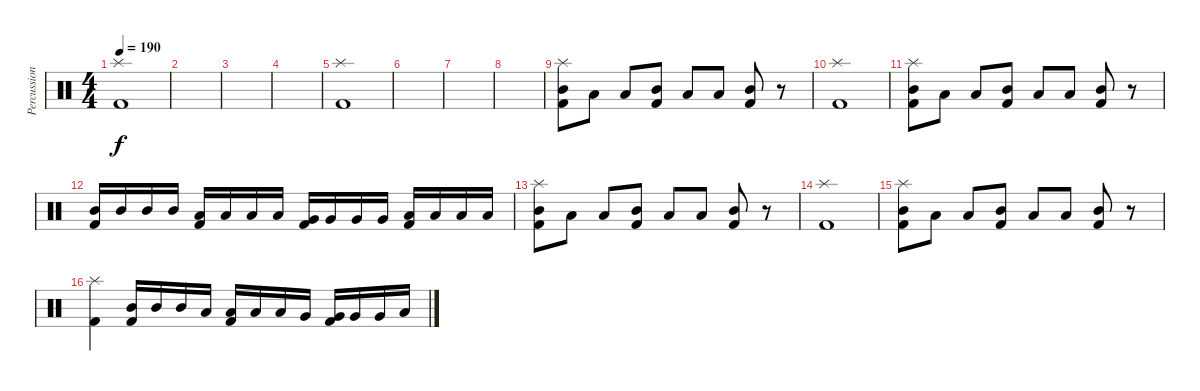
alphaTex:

\track ("Percussion" "Percussion") {instrument percussion}
\staff {score}
\articulation defaults
\ts (4 4)
\tempo 190
\clef neutral
\ks c
("Splash (hit)" "Kick (hit) 2").1{dy f} |
|
|
|
("Splash (hit)" "Kick (hit) 2").1 |
|
|
|
("Mid Tom (hit)" "Splash (hit)" "Kick (hit) 2").8 "Low Tom (hit)".8 "Low Tom (hit)".8 ("Mid Tom (hit)" "Kick (hit) 2").8 "Low Tom (hit)".8 "Low Tom (hit)".8 ("Mid Tom (hit)" "Kick (hit) 2").8 r.8 |
("Splash (hit)" "Kick (hit) 2").1 |
("Mid Tom (hit)" "Splash (hit)" "Kick (hit) 2").8 "Low Tom (hit)".8 "Low Tom (hit)".8 ("Mid Tom (hit)" "Kick (hit) 2").8 "Low Tom (hit)".8 "Low Tom (hit)".8 ("Mid Tom (hit)" "Kick (hit) 2").8 r.8 |
("Mid Tom (hit)" "Kick (hit) 2").16 "Mid Tom (hit)".16 "Mid Tom (hit)".16 "Mid Tom (hit)".16 ("Low Tom (hit)" "Kick (hit) 2").16 "Low Tom (hit)".16 "Low Tom (hit)".16 "Low Tom (hit)".16 ("Very Low Tom (hit)" "Kick (hit) 2").16 "Very Low Tom (hit)".16 "Very Low Tom (hit)".16 "Very Low Tom (hit)".16 ("Low Floor Tom (hit)" "Kick (hit) 2").16 "Low Floor Tom (hit)".16 "Low Floor Tom (hit)".16 "Low Floor Tom (hit)".16 |
("Mid Tom (hit)" "Splash (hit)" "Kick (hit) 2").8 "Low Tom (hit)".8 "Low Tom (hit)".8 ("Mid Tom (hit)" "Kick (hit) 2").8 "Low Tom (hit)".8 "Low Tom (hit)".8 ("Mid Tom (hit)" "Kick (hit) 2").8 r.8 |
("Splash (hit)" "Kick (hit) 2").1 |
("Mid Tom (hit)" "Splash (hit)" "Kick (hit) 2").8 "Low Tom (hit)".8 "Low Tom (hit)".8 ("Mid Tom (hit)" "Kick (hit) 2").8 "Low Tom (hit)".8 "Low Tom (hit)".8 ("Mid Tom (hit)" "Kick (hit) 2").8 r.8 |
("Splash (hit)" "Kick (hit) 2").4 ("Mid Tom (hit)" "Kick (hit) 2").16 "Mid Tom (hit)".16 "Mid Tom (hit)".16 "Low Tom (hit)".16 ("Low Tom (hit)" "Kick (hit) 2").16 "Low Tom (hit)".16 "Low Tom (hit)".16 "Very Low Tom (hit)".16 ("Very Low Tom (hit)" "Kick (hit) 2").16 "Very Low Tom (hit)".16 "Very Low Tom (hit)".16 "Low Floor Tom (hit)".16
